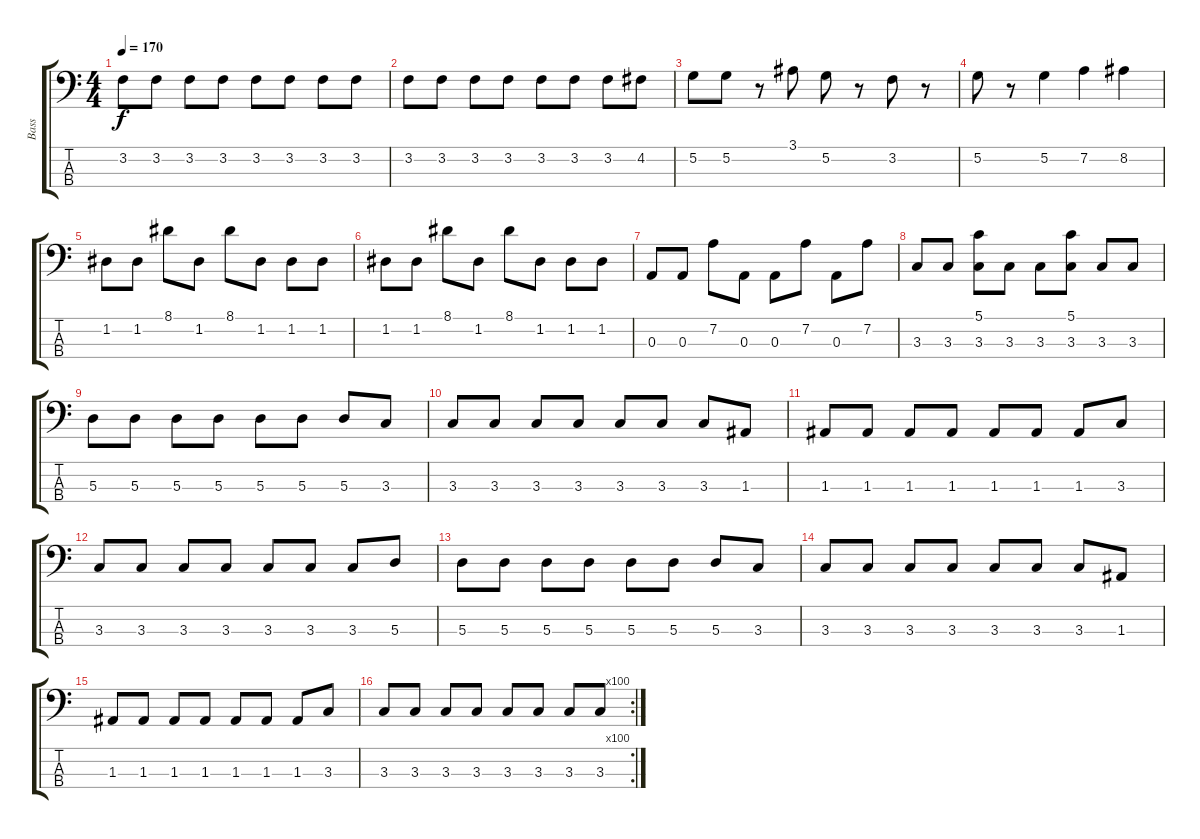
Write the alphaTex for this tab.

\track ("Bass" "Bass") {instrument electricbasspick}
\staff {score tabs}
\tuning (G2 D2 A1 E1) {hide}
\ts (4 4)
\tempo 170
\clef f4
\ks c
3.2.8{dy f} 3.2.8 3.2.8 3.2.8 3.2.8 3.2.8 3.2.8 3.2.8 |
3.2.8 3.2.8 3.2.8 3.2.8 3.2.8 3.2.8 3.2.8 4.2.8 |
5.2.8 5.2.8 r.8 3.1.8 5.2.8 r.8 3.2.8 r.8 |
5.2.8 r.8 5.2.4 7.2.4 8.2.4 |
1.2.8 1.2.8 8.1.8 1.2.8 8.1.8 1.2.8 1.2.8 1.2.8 |
1.2.8 1.2.8 8.1.8 1.2.8 8.1.8 1.2.8 1.2.8 1.2.8 |
0.3.8 0.3.8 7.2.8 0.3.8 0.3.8 7.2.8 0.3.8 7.2.8 |
3.3.8 3.3.8 (5.1 3.3).8 3.3.8 3.3.8 (5.1 3.3).8 3.3.8 3.3.8 |
5.3.8 5.3.8 5.3.8 5.3.8 5.3.8 5.3.8 5.3.8 3.3.8 |
3.3.8 3.3.8 3.3.8 3.3.8 3.3.8 3.3.8 3.3.8 1.3.8 |
1.3.8 1.3.8 1.3.8 1.3.8 1.3.8 1.3.8 1.3.8 3.3.8 |
3.3.8 3.3.8 3.3.8 3.3.8 3.3.8 3.3.8 3.3.8 5.3.8 |
5.3.8 5.3.8 5.3.8 5.3.8 5.3.8 5.3.8 5.3.8 3.3.8 |
3.3.8 3.3.8 3.3.8 3.3.8 3.3.8 3.3.8 3.3.8 1.3.8 |
1.3.8 1.3.8 1.3.8 1.3.8 1.3.8 1.3.8 1.3.8 3.3.8 |
\rc 100
3.3.8 3.3.8 3.3.8 3.3.8 3.3.8 3.3.8 3.3.8 3.3.8
